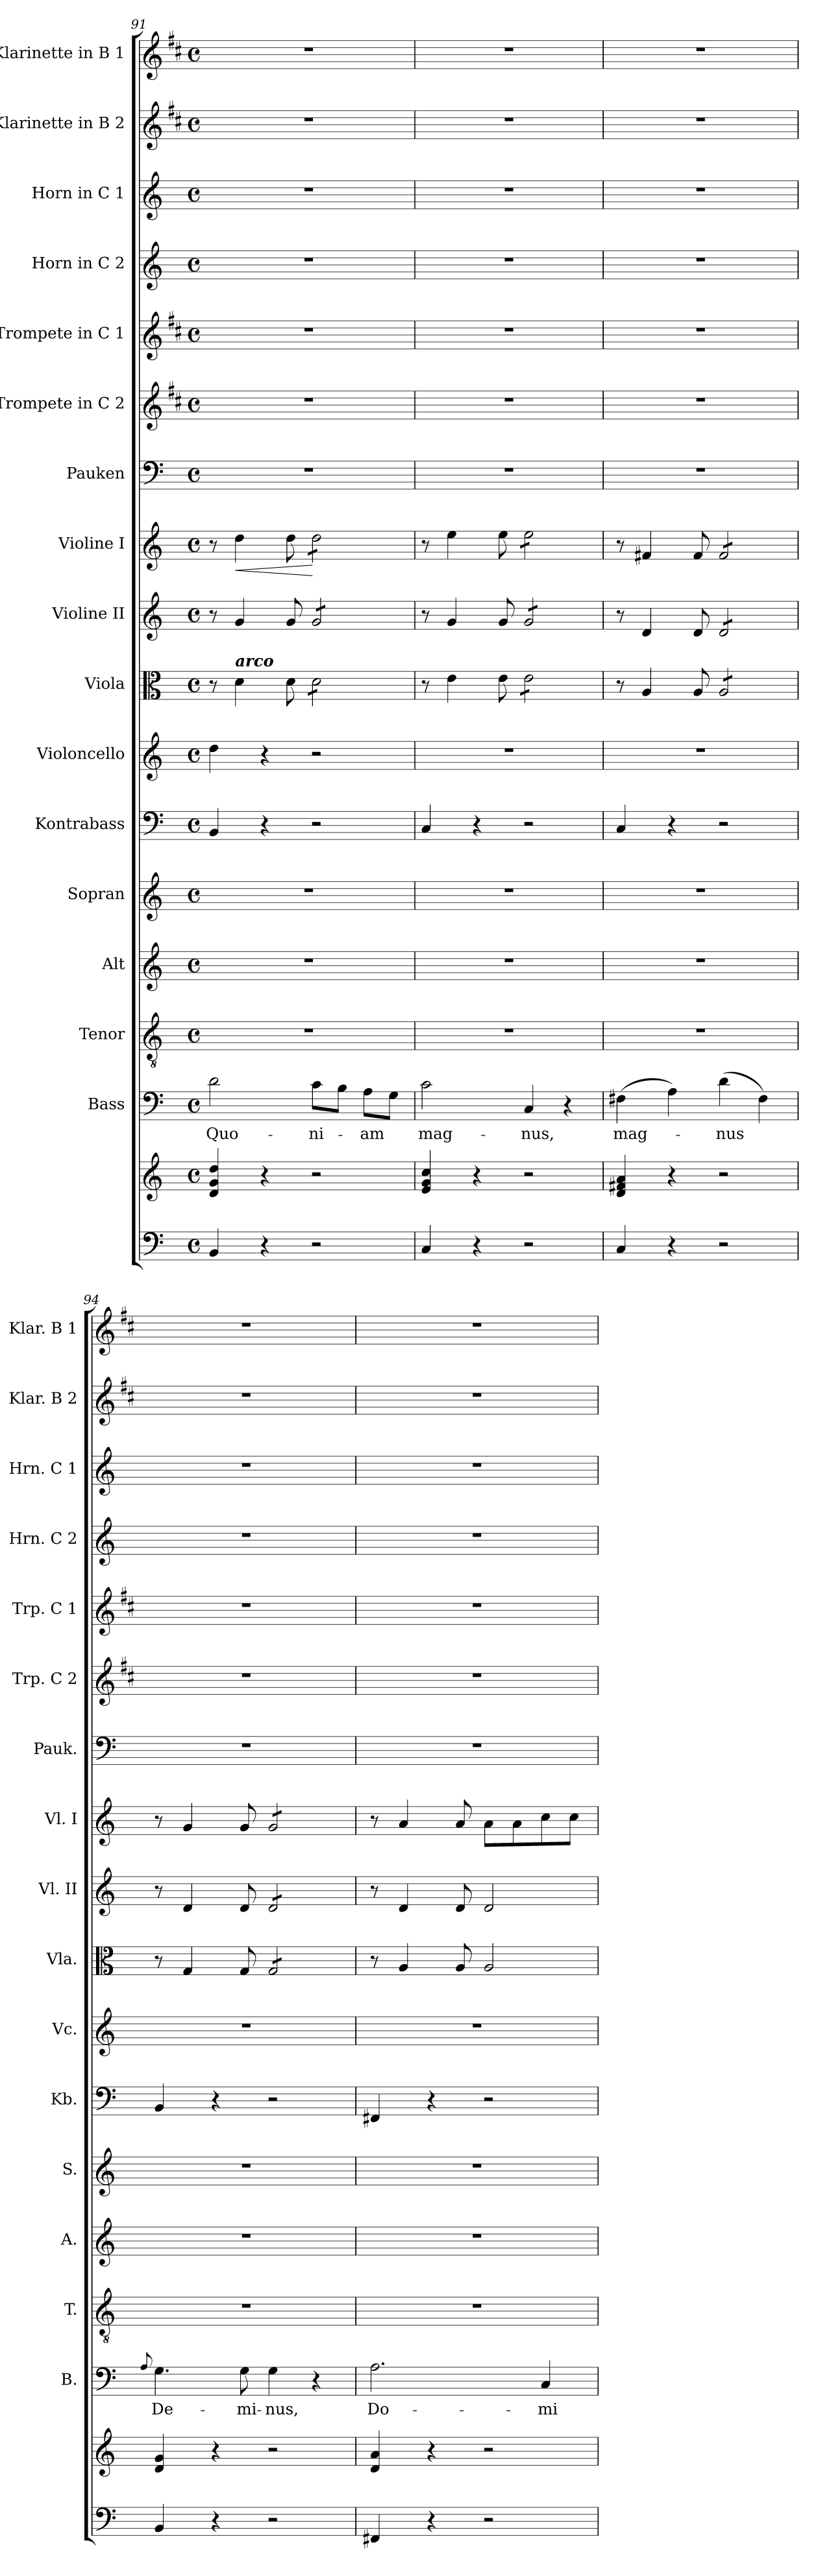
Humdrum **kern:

**kern	**kern	**kern	**text	**kern	**kern	**kern	**kern	**kern	**kern	**kern	**kern	**dynam	**kern	**kern	**kern	**kern	**kern	**kern	**kern
*part17	*part17	*part16	*part16	*part15	*part14	*part13	*part12	*part11	*part10	*part9	*part8	*part8	*part7	*part6	*part5	*part4	*part3	*part2	*part1
*staff18	*staff17	*staff16	*staff16	*staff15	*staff14	*staff13	*staff12	*staff11	*staff10	*staff9	*staff8	*staff8	*staff7	*staff6	*staff5	*staff4	*staff3	*staff2	*staff1
*	*	*I"Bass	*	*I"Tenor	*I"Alt	*I"Sopran	*I"Kontrabass	*I"Violoncello	*I"Viola	*I"Violine II	*I"Violine I	*	*I"Pauken	*I"Trompete in C 2	*I"Trompete in C 1	*I"Horn in C 2	*I"Horn in C 1	*I"Klarinette in B 2	*I"Klarinette in B 1
*	*	*I'B.	*	*I'T.	*I'A.	*I'S.	*I'Kb.	*I'Vc.	*I'Vla.	*I'Vl. II	*I'Vl. I	*	*I'Pauk.	*I'Trp. C 2	*I'Trp. C 1	*I'Hrn. C 2	*I'Hrn. C 1	*I'Klar. B 2	*I'Klar. B 1
*clefF4	*clefG2	*clefF4	*	*clefGv2	*clefG2	*clefG2	*clefF4	*clefG2	*clefC3	*clefG2	*clefG2	*	*clefF4	*clefG2	*clefG2	*clefG2	*clefG2	*clefG2	*clefG2
*	*	*	*	*	*	*	*ITrd7c12	*	*	*	*	*	*	*ITrd1c2	*ITrd1c2	*ITrd7c12	*ITrd7c12	*ITrd1c2	*ITrd1c2
*k[]	*k[]	*k[]	*	*k[]	*k[]	*k[]	*k[]	*k[]	*k[]	*k[]	*k[]	*	*k[]	*k[]	*k[]	*k[]	*k[]	*k[]	*k[]
*C:	*C:	*C:	*	*C:	*C:	*C:	*C:	*C:	*C:	*C:	*C:	*	*C:	*C:	*C:	*C:	*C:	*C:	*C:
*M4/4	*M4/4	*M4/4	*	*M4/4	*M4/4	*M4/4	*M4/4	*M4/4	*M4/4	*M4/4	*M4/4	*	*M4/4	*M4/4	*M4/4	*M4/4	*M4/4	*M4/4	*M4/4
*met(c)	*met(c)	*met(c)	*	*met(c)	*met(c)	*met(c)	*met(c)	*met(c)	*met(c)	*met(c)	*met(c)	*	*met(c)	*met(c)	*met(c)	*met(c)	*met(c)	*met(c)	*met(c)
=91	=91	=91	=91	=91	=91	=91	=91	=91	=91	=91	=91	=91	=91	=91	=91	=91	=91	=91	=91
!	!	!	!LO:LY:b	!	!	!	!	!	!	!	!	!	!	!	!	!	!	!	!
4BB/	4d/ 4g/ 4dd/	2d\	Quo-	1r	1r	1r	4BBB/	4dd\	8r	8r	8r	.	1r	1r	1r	1r	1r	1r	1r
!	!	!	!	!	!	!	!	!	!LO:TX:a:Bi:t=arco	!	!	!	!	!	!	!	!	!	!
!	!	!	!	!	!	!	!	!	!	!	!	!LO:HP:b	!	!	!	!	!	!	!
.	.	.	.	.	.	.	.	.	4d\	4g/	4dd\	<	.	.	.	.	.	.	.
4r	4r	.	.	.	.	.	4r	4r	.	.	.	.	.	.	.	.	.	.	.
.	.	.	.	.	.	.	.	.	8d\	8g/	8dd\	.	.	.	.	.	.	.	.
!	!	!	!LO:LY:b	!	!	!	!	!	!	!	!	!	!	!	!	!	!	!	!
*	*	*	*	*	*	*	*	*	*tremolo	*	*	*	*	*	*	*	*	*	*
*	*	*	*	*	*	*	*	*	*	*tremolo	*	*	*	*	*	*	*	*	*
*	*	*	*	*	*	*	*	*	*	*	*tremolo	*	*	*	*	*	*	*	*
2r	2r	8c\L	-ni-	.	.	.	2r	2r	8d\L	8g/L	8dd\L	[	.	.	.	.	.	.	.
.	.	8B\J	.	.	.	.	.	.	8d\	8g/	8dd\	.	.	.	.	.	.	.	.
!	!	!	!LO:LY:b	!	!	!	!	!	!	!	!	!	!	!	!	!	!	!	!
.	.	8A\L	-am	.	.	.	.	.	8d\	8g/	8dd\	.	.	.	.	.	.	.	.
.	.	8G\J	.	.	.	.	.	.	8d\J	8g/J	8dd\J	.	.	.	.	.	.	.	.
*	*	*	*	*	*	*	*	*	*	*	*Xtremolo	*	*	*	*	*	*	*	*
*	*	*	*	*	*	*	*	*	*	*Xtremolo	*	*	*	*	*	*	*	*	*
*	*	*	*	*	*	*	*	*	*Xtremolo	*	*	*	*	*	*	*	*	*	*
=92	=92	=92	=92	=92	=92	=92	=92	=92	=92	=92	=92	=92	=92	=92	=92	=92	=92	=92	=92
!	!	!	!LO:LY:b	!	!	!	!	!	!	!	!	!	!	!	!	!	!	!	!
4C/	4e/ 4g/ 4cc/	2c\	mag-	1r	1r	1r	4CC/	1r	8r	8r	8r	.	1r	1r	1r	1r	1r	1r	1r
.	.	.	.	.	.	.	.	.	4e\	4g/	4ee\	.	.	.	.	.	.	.	.
4r	4r	.	.	.	.	.	4r	.	.	.	.	.	.	.	.	.	.	.	.
.	.	.	.	.	.	.	.	.	8e\	8g/	8ee\	.	.	.	.	.	.	.	.
!	!	!	!LO:LY:b	!	!	!	!	!	!	!	!	!	!	!	!	!	!	!	!
*	*	*	*	*	*	*	*	*	*tremolo	*	*	*	*	*	*	*	*	*	*
*	*	*	*	*	*	*	*	*	*	*tremolo	*	*	*	*	*	*	*	*	*
*	*	*	*	*	*	*	*	*	*	*	*tremolo	*	*	*	*	*	*	*	*
2r	2r	4C/	-nus,	.	.	.	2r	.	8e\L	8g/L	8ee\L	.	.	.	.	.	.	.	.
.	.	.	.	.	.	.	.	.	8e\	8g/	8ee\	.	.	.	.	.	.	.	.
.	.	4r	.	.	.	.	.	.	8e\	8g/	8ee\	.	.	.	.	.	.	.	.
.	.	.	.	.	.	.	.	.	8e\J	8g/J	8ee\J	.	.	.	.	.	.	.	.
*	*	*	*	*	*	*	*	*	*	*	*Xtremolo	*	*	*	*	*	*	*	*
*	*	*	*	*	*	*	*	*	*	*Xtremolo	*	*	*	*	*	*	*	*	*
*	*	*	*	*	*	*	*	*	*Xtremolo	*	*	*	*	*	*	*	*	*	*
=93	=93	=93	=93	=93	=93	=93	=93	=93	=93	=93	=93	=93	=93	=93	=93	=93	=93	=93	=93
!	!	!	!LO:LY:b	!	!	!	!	!	!	!	!	!	!	!	!	!	!	!	!
4C/	4d/ 4f#X/ 4a/	(>4F#X\	mag-	1r	1r	1r	4CC/	1r	8r	8r	8r	.	1r	1r	1r	1r	1r	1r	1r
.	.	.	.	.	.	.	.	.	4A/	4d/	4f#X/	.	.	.	.	.	.	.	.
4r	4r	4A\)	.	.	.	.	4r	.	.	.	.	.	.	.	.	.	.	.	.
.	.	.	.	.	.	.	.	.	8A/	8d/	8f#/	.	.	.	.	.	.	.	.
!	!	!	!LO:LY:b	!	!	!	!	!	!	!	!	!	!	!	!	!	!	!	!
*	*	*	*	*	*	*	*	*	*tremolo	*	*	*	*	*	*	*	*	*	*
*	*	*	*	*	*	*	*	*	*	*tremolo	*	*	*	*	*	*	*	*	*
*	*	*	*	*	*	*	*	*	*	*	*tremolo	*	*	*	*	*	*	*	*
2r	2r	(>4d\	-nus	.	.	.	2r	.	8A/L	8d/L	8f#/L	.	.	.	.	.	.	.	.
.	.	.	.	.	.	.	.	.	8A/	8d/	8f#/	.	.	.	.	.	.	.	.
.	.	4F#\)	.	.	.	.	.	.	8A/	8d/	8f#/	.	.	.	.	.	.	.	.
.	.	.	.	.	.	.	.	.	8A/J	8d/J	8f#/J	.	.	.	.	.	.	.	.
*	*	*	*	*	*	*	*	*	*	*	*Xtremolo	*	*	*	*	*	*	*	*
*	*	*	*	*	*	*	*	*	*	*Xtremolo	*	*	*	*	*	*	*	*	*
*	*	*	*	*	*	*	*	*	*Xtremolo	*	*	*	*	*	*	*	*	*	*
=94	=94	=94	=94	=94	=94	=94	=94	=94	=94	=94	=94	=94	=94	=94	=94	=94	=94	=94	=94
.	.	8qqA/	.	.	.	.	.	.	.	.	.	.	.	.	.	.	.	.	.
!	!	!	!LO:LY:b	!	!	!	!	!	!	!	!	!	!	!	!	!	!	!	!
4BB/	4d/ 4g/	4.G\	De-	1r	1r	1r	4BBB/	1r	8r	8r	8r	.	1r	1r	1r	1r	1r	1r	1r
.	.	.	.	.	.	.	.	.	4G/	4d/	4g/	.	.	.	.	.	.	.	.
4r	4r	.	.	.	.	.	4r	.	.	.	.	.	.	.	.	.	.	.	.
!	!	!	!LO:LY:b	!	!	!	!	!	!	!	!	!	!	!	!	!	!	!	!
.	.	8G\	-mi-	.	.	.	.	.	8G/	8d/	8g/	.	.	.	.	.	.	.	.
!	!	!	!LO:LY:b	!	!	!	!	!	!	!	!	!	!	!	!	!	!	!	!
*	*	*	*	*	*	*	*	*	*tremolo	*	*	*	*	*	*	*	*	*	*
*	*	*	*	*	*	*	*	*	*	*tremolo	*	*	*	*	*	*	*	*	*
*	*	*	*	*	*	*	*	*	*	*	*tremolo	*	*	*	*	*	*	*	*
2r	2r	4G\	-nus,	.	.	.	2r	.	8G/L	8d/L	8g/L	.	.	.	.	.	.	.	.
.	.	.	.	.	.	.	.	.	8G/	8d/	8g/	.	.	.	.	.	.	.	.
.	.	4r	.	.	.	.	.	.	8G/	8d/	8g/	.	.	.	.	.	.	.	.
.	.	.	.	.	.	.	.	.	8G/J	8d/J	8g/J	.	.	.	.	.	.	.	.
*	*	*	*	*	*	*	*	*	*	*	*Xtremolo	*	*	*	*	*	*	*	*
*	*	*	*	*	*	*	*	*	*	*Xtremolo	*	*	*	*	*	*	*	*	*
*	*	*	*	*	*	*	*	*	*Xtremolo	*	*	*	*	*	*	*	*	*	*
=95	=95	=95	=95	=95	=95	=95	=95	=95	=95	=95	=95	=95	=95	=95	=95	=95	=95	=95	=95
!	!	!	!LO:LY:b	!	!	!	!	!	!	!	!	!	!	!	!	!	!	!	!
4FF#X/	4d/ 4a/	2.A\	Do-	1r	1r	1r	4FFF#X/	1r	8r	8r	8r	.	1r	1r	1r	1r	1r	1r	1r
.	.	.	.	.	.	.	.	.	4A/	4d/	4a/	.	.	.	.	.	.	.	.
4r	4r	.	.	.	.	.	4r	.	.	.	.	.	.	.	.	.	.	.	.
.	.	.	.	.	.	.	.	.	8A/	8d/	8a/	.	.	.	.	.	.	.	.
2r	2r	.	.	.	.	.	2r	.	2A/	2d/	8a\L	.	.	.	.	.	.	.	.
.	.	.	.	.	.	.	.	.	.	.	8a\	.	.	.	.	.	.	.	.
!	!	!	!LO:LY:b	!	!	!	!	!	!	!	!	!	!	!	!	!	!	!	!
.	.	4C/	-mi-	.	.	.	.	.	.	.	8cc\	.	.	.	.	.	.	.	.
.	.	.	.	.	.	.	.	.	.	.	8cc\J	.	.	.	.	.	.	.	.
=	=	=	=	=	=	=	=	=	=	=	=	=	=	=	=	=	=	=	=
*-	*-	*-	*-	*-	*-	*-	*-	*-	*-	*-	*-	*-	*-	*-	*-	*-	*-	*-	*-
